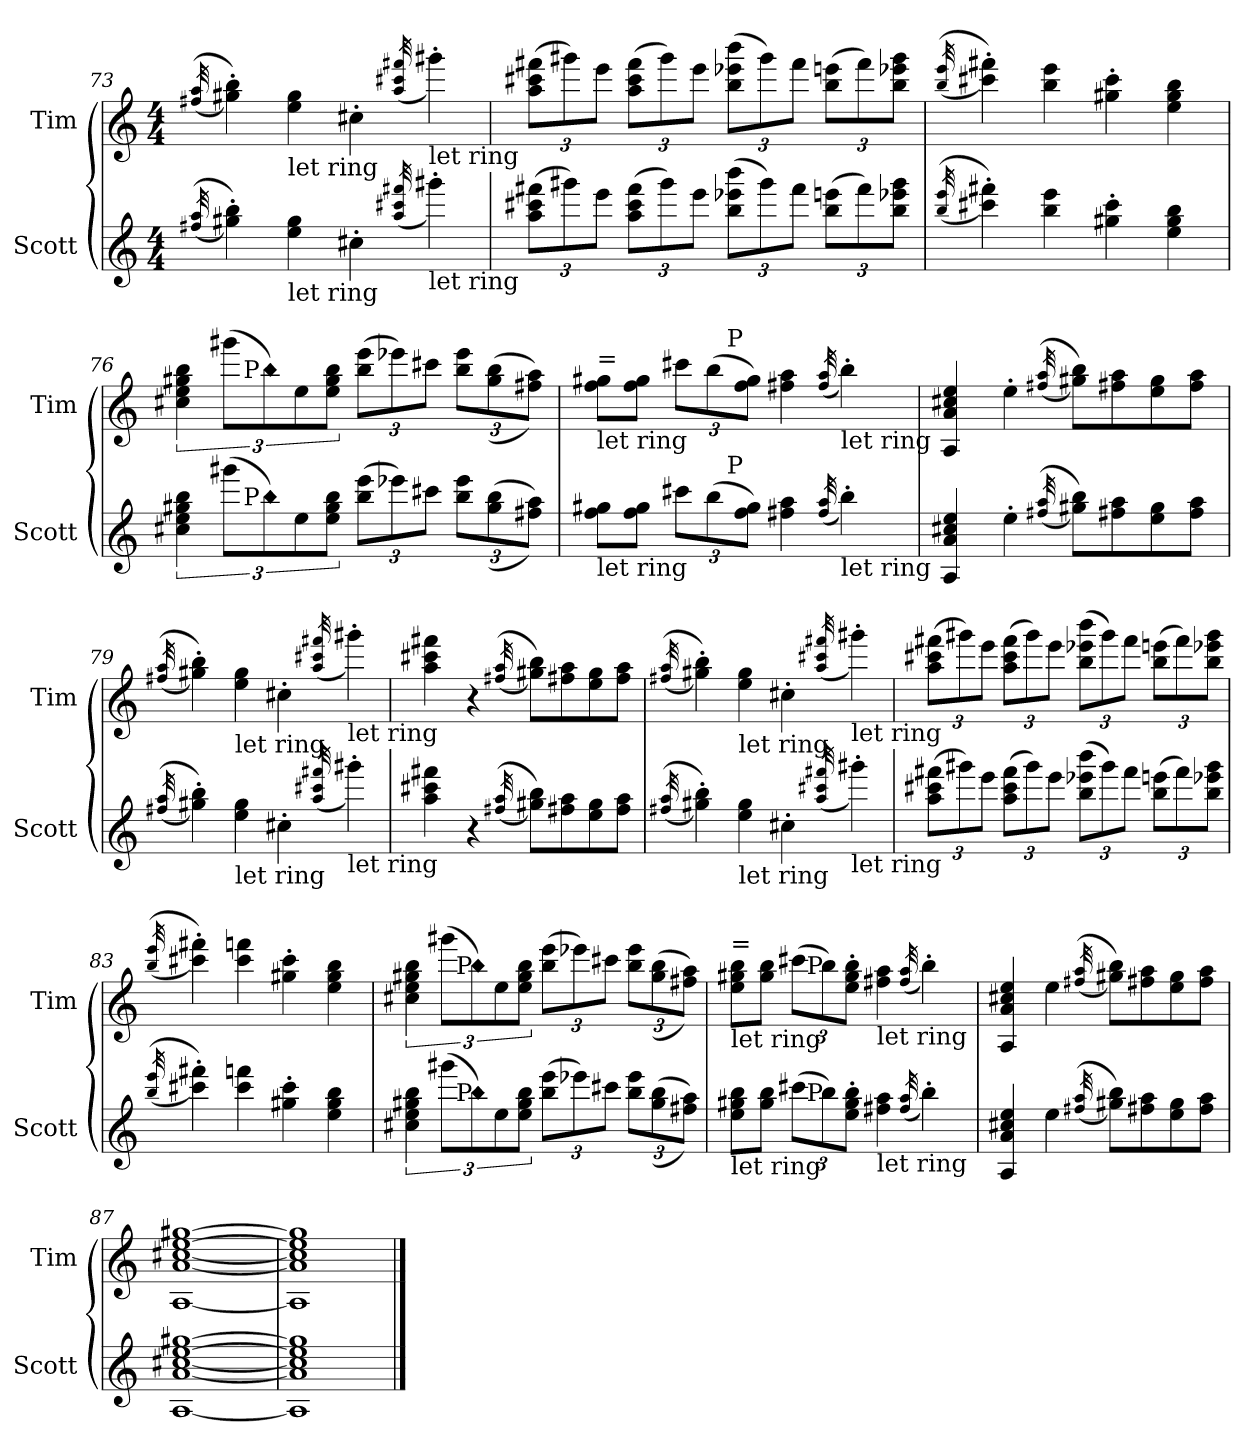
**kern	**kern
*part2	*part1
*staff2	*staff1
*I"Scott	*I"Tim
*I'Scott	*I'Tim
!!LO:LB:g=z
*clefG2	*clefG2
*ITrd7c12	*ITrd7c12
*k[]	*k[]
*C:	*C:
*M4/4	*M4/4
=73	=73
((32qf#X/ 32qa/	((32qf#X/ 32qa/
4g#X\' 4b\'))	4g#X\' 4b\'))
!	!LO:TX:b:t=let ring
!LO:TX:b:t=let ring	!
4e\ 4g#\	4e\ 4g#\
4c#X'\	4c#X'\
(32qa/ 32qcc#X/ 32qff#X/	(32qa/ 32qcc#X/ 32qff#X/
!	!LO:TX:b:t=let ring
!LO:TX:b:t=let ring	!
4gg#X'\)	4gg#X'\)
=74	=74
*Xbrackettup	*Xbrackettup
(12a\ 12cc#X\ 12ff#X\L	(12a\ 12cc#X\ 12ff#X\L
12gg#X\)	12gg#X\)
12ee\J	12ee\J
(12a\ 12cc#\ 12ff#\L	(12a\ 12cc#\ 12ff#\L
12gg#\)	12gg#\)
12ee\J	12ee\J
(12b\ 12ee-X\ 12bb\L	(12b\ 12ee-X\ 12bb\L
12gg#\)	12gg#\)
12ff#\J	12ff#\J
(12b\ 12een\L	(12b\ 12een\L
12ff#\)	12ff#\)
12b\ 12ee-X\ 12gg#\J	12b\ 12ee-X\ 12gg#\J
=75	=75
((32qb/ 32qee/	((32qb/ 32qee/
4cc#X\' 4ff#X\'))	4cc#X\' 4ff#X\'))
4b\ 4ee\	4b\ 4ee\
4g#X\' 4cc#\'	4g#X\' 4cc#\'
4e\ 4g#\ 4b\	4e\ 4g#\ 4b\
!!LO:LB:g=z
=76	=76
*brackettup	*brackettup
!	!LO:TX:b:t=let ring
!LO:TX:b:t=let ring	!
*^	*^
6c#X\ 6e\ 6g#X\ 6b\	6ryy	6c#X\ 6e\ 6g#X\ 6b\	6ryy
(12gg#X\L	24ryy	(12gg#X\L	24ryy
!	!	!	!LO:TX:a:t=P
!	!LO:TX:a:t=P	!	!
.	3%2ryy	.	3%2ryy
!LO:N:head=diamond	!	!LO:N:head=diamond	!
12b\)	.	12b\)	.
12e\	.	12e\	.
12e\ 12g#\ 12b\J	.	12e\ 12g#\ 12b\J	.
*Xbrackettup	*	*Xbrackettup	*
(12b\ 12ee\L	.	(12b\ 12ee\L	.
12ee-X\)	.	12ee-X\)	.
12cc#X\J	.	12cc#X\J	.
12b\ 12ee-\L	.	12b\ 12ee-\L	.
((12g#\ 12b\	.	((12g#\ 12b\	.
.	12.ryy	.	12.ryy
12f#X\ 12a\J))	.	12f#X\ 12a\J))	.
=77	=77	=77	=77
!	!	!LO:TX:t==	!
!	!	!LO:TX:b:t=let ring	!
!LO:TX:b:t=let ring	!	!	!
8f\ 8g#X\L	4.ryy	8f\ 8g#X\L	4.ryy
8f\ 8g#\J	.	8f\ 8g#\J	.
12cc#X\L	.	12cc#X\L	.
(12b\	.	(12b\	.
!	!	!	!LO:TX:a:t=P
!	!LO:TX:a:t=P	!	!
.	2ryy	.	2ryy
12f\ 12g#\J)	.	12f\ 12g#\J)	.
4f#X\ 4a\	.	4f#X\ 4a\	.
(32qf#/ 32qa/	.	(32qf#/ 32qa/	.
!	!	!LO:TX:b:t=let ring	!
!LO:TX:b:t=let ring	!	!	!
4b'\)	.	4b'\)	.
.	8ryy	.	8ryy
=78	=78	=78	=78
!	!	!LO:TX:t==	!
*v	*v	*	*
*	*v	*v
4AA/ 4A/ 4c#X/ 4e/	4AA/ 4A/ 4c#X/ 4e/
4e'\	4e'\
((32qf#X/ 32qa/	((32qf#X/ 32qa/
8g#X\ 8b\L))	8g#X\ 8b\L))
8f#\ 8a\	8f#\ 8a\
8e\ 8g#\	8e\ 8g#\
8f#\ 8a\J	8f#\ 8a\J
!!LO:LB:g=z
=79	=79
((32qf#X/ 32qa/	((32qf#X/ 32qa/
4g#X\' 4b\'))	4g#X\' 4b\'))
!	!LO:TX:b:t=let ring
!LO:TX:b:t=let ring	!
4e\ 4g#\	4e\ 4g#\
4c#X'\	4c#X'\
(32qa/ 32qcc#X/ 32qff#X/	(32qa/ 32qcc#X/ 32qff#X/
!	!LO:TX:b:t=let ring
!LO:TX:b:t=let ring	!
4gg#X'\)	4gg#X'\)
=80	=80
4a\ 4cc#X\ 4ff#X\	4a\ 4cc#X\ 4ff#X\
4r	4r
((32qf#X/ 32qa/	((32qf#X/ 32qa/
8g#X\ 8b\L))	8g#X\ 8b\L))
8f#\ 8a\	8f#\ 8a\
8e\ 8g#\	8e\ 8g#\
8f#\ 8a\J	8f#\ 8a\J
=81	=81
((32qf#X/ 32qa/	((32qf#X/ 32qa/
4g#X\' 4b\'))	4g#X\' 4b\'))
!	!LO:TX:b:t=let ring
!LO:TX:b:t=let ring	!
4e\ 4g#\	4e\ 4g#\
4c#X'\	4c#X'\
(32qa/ 32qcc#X/ 32qff#X/	(32qa/ 32qcc#X/ 32qff#X/
!	!LO:TX:b:t=let ring
!LO:TX:b:t=let ring	!
4gg#X'\)	4gg#X'\)
!!LO:PB:g=z
=82	=82
(12a\ 12cc#X\ 12ff#X\L	(12a\ 12cc#X\ 12ff#X\L
12gg#X\)	12gg#X\)
12ee\J	12ee\J
(12a\ 12cc#\ 12ff#\L	(12a\ 12cc#\ 12ff#\L
12gg#\)	12gg#\)
12ee\J	12ee\J
(12b\ 12ee-X\ 12bb\L	(12b\ 12ee-X\ 12bb\L
12gg#\)	12gg#\)
12ff#\J	12ff#\J
(12b\ 12een\L	(12b\ 12een\L
12ff#\)	12ff#\)
12b\ 12ee-X\ 12gg#\J	12b\ 12ee-X\ 12gg#\J
=83	=83
((32qb/ 32qee/	((32qb/ 32qee/
4cc#X\' 4ff#X\'))	4cc#X\' 4ff#X\'))
4cc#\ 4ffn\	4cc#\ 4ffn\
4g#X\' 4cc#\'	4g#X\' 4cc#\'
4e\ 4g#\ 4b\	4e\ 4g#\ 4b\
=84	=84
*brackettup	*brackettup
!	!LO:TX:b:t=let ring
!LO:TX:b:t=let ring	!
*^	*^
6c#X\ 6e\ 6g#X\ 6b\	6ryy	6c#X\ 6e\ 6g#X\ 6b\	6ryy
(12gg#X\L	24ryy	(12gg#X\L	24ryy
!	!	!	!LO:TX:a:t=P
!	!LO:TX:a:t=P	!	!
.	3%2ryy	.	3%2ryy
!LO:N:head=diamond	!	!LO:N:head=diamond	!
12b\)	.	12b\)	.
12e\	.	12e\	.
12e\ 12g#\ 12b\J	.	12e\ 12g#\ 12b\J	.
*Xbrackettup	*	*Xbrackettup	*
(12b\ 12ee\L	.	(12b\ 12ee\L	.
12ee-X\)	.	12ee-X\)	.
12cc#X\J	.	12cc#X\J	.
12b\ 12ee-\L	.	12b\ 12ee-\L	.
((12g#\ 12b\	.	((12g#\ 12b\	.
.	12.ryy	.	12.ryy
12f#X\ 12a\J))	.	12f#X\ 12a\J))	.
!!LO:LB:g=z	!!
=85	=85	=85	=85
!	!	!LO:TX:t==	!
!	!	!LO:TX:b:t=let ring	!
!LO:TX:b:t=let ring	!	!	!
8e\ 8g#X\ 8b\L	6..ryy	8e\ 8g#X\ 8b\L	6..ryy
8g#\ 8b\J	.	8g#\ 8b\J	.
(12cc#X\L	.	(12cc#X\L	.
!	!	!	!LO:TX:a:t=P
!	!LO:TX:a:t=P	!	!
.	3%2ryy	.	3%2ryy
12b\)	.	12b\)	.
12e\' 12g#\' 12b\'J	.	12e\' 12g#\' 12b\'J	.
!	!	!LO:TX:b:t=let ring	!
!LO:TX:b:t=let ring	!	!	!
4f#X\ 4a\	.	4f#X\ 4a\	.
(32qf#/ 32qa/	.	(32qf#/ 32qa/	.
4b'\)	.	4b'\)	.
.	24ryy	.	24ryy
=86	=86	=86	=86
!	!	!LO:TX:t==	!
*v	*v	*	*
*	*v	*v
4AA/ 4A/ 4c#X/ 4e/	4AA/ 4A/ 4c#X/ 4e/
4e\	4e\
((32qf#X/ 32qa/	((32qf#X/ 32qa/
8g#X\ 8b\L))	8g#X\ 8b\L))
8f#\ 8a\	8f#\ 8a\
8e\ 8g#\	8e\ 8g#\
8f#\ 8a\J	8f#\ 8a\J
=87	=87
[1AA [1A [1c#X [1e [1g#X	[1AA [1A [1c#X [1e [1g#X
=88	=88
1AA] 1A] 1c#] 1e] 1g#]	1AA] 1A] 1c#] 1e] 1g#]
==	==
*-	*-
